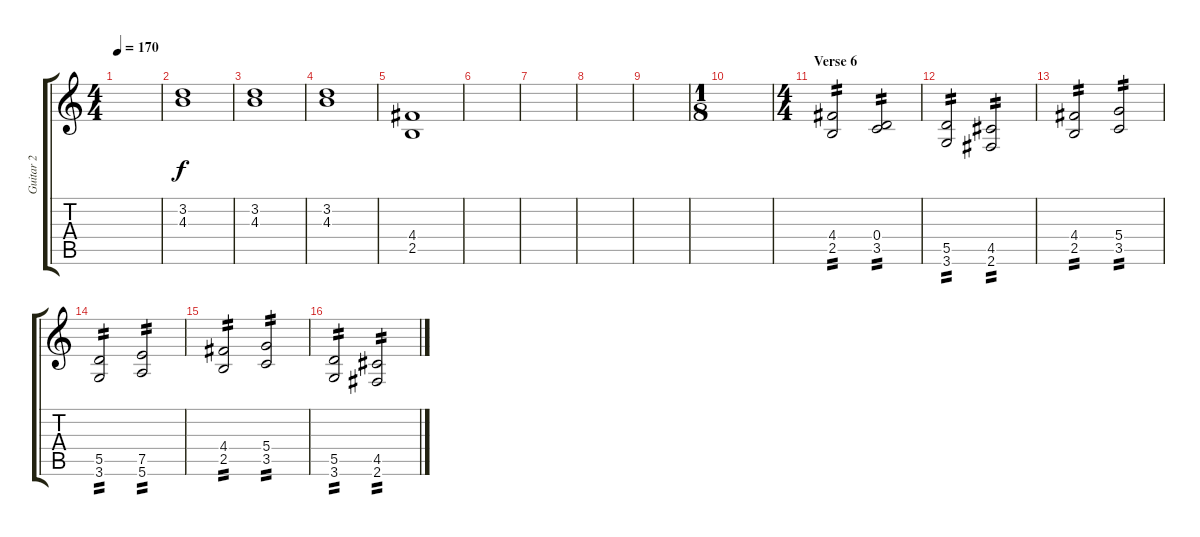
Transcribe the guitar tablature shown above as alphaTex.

\track ("Guitar 2" "Guitar 2") {instrument distortionguitar}
\staff {score tabs}
\tuning (E4 B3 G3 D3 A2 E2) {hide}
\ts (4 4)
\tempo 170
\clef g2
\ks c
|
(3.2 4.3).1 |
(3.2 4.3).1 |
(3.2 4.3).1 |
(4.4 2.5).1 |
|
|
|
|
\ts (1 8)
|
\ts (4 4)
\section ("" "Verse 6")
(4.4 2.5).2{tp 2 volume 11 instrument distortionguitar} (0.4 3.5).2{tp 2} |
(5.5 3.6).2{tp 2} (4.5 2.6).2{tp 2} |
(4.4 2.5).2{tp 2} (5.4 3.5).2{tp 2} |
(5.5 3.6).2{tp 2} (7.5 5.6).2{tp 2} |
(4.4 2.5).2{tp 2} (5.4 3.5).2{tp 2} |
(5.5 3.6).2{tp 2} (4.5 2.6).2{tp 2}
